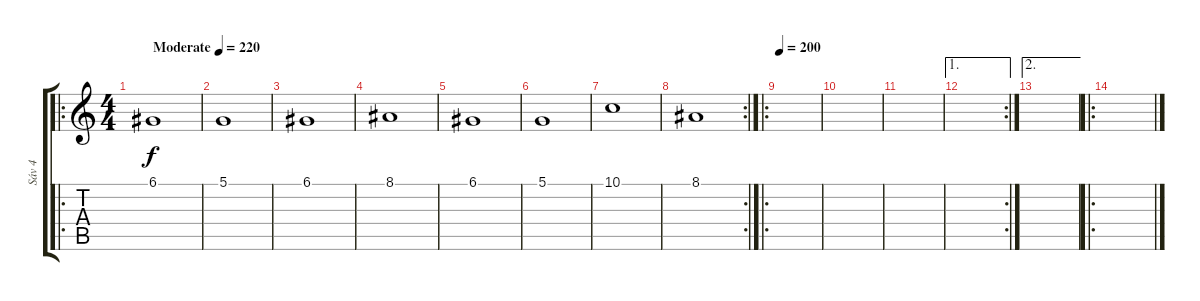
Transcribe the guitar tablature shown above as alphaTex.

\track ("Sáv 4" "Sáv 4") {instrument choiraahs}
\staff {score tabs}
\tuning (D4 A3 F3 C3 G2 D2) {hide}
\ro
\ts (4 4)
\tempo (220 "Moderate")
\clef g2
\ks c
6.1.1{dy f instrument choiraahs} |
5.1.1 |
6.1.1 |
8.1.1 |
6.1.1 |
5.1.1 |
10.1.1 |
\rc 2
8.1.1 |
\ro
\tempo 200
|
|
|
\ae 1
\rc 2
|
\ae 2
|
\ro
